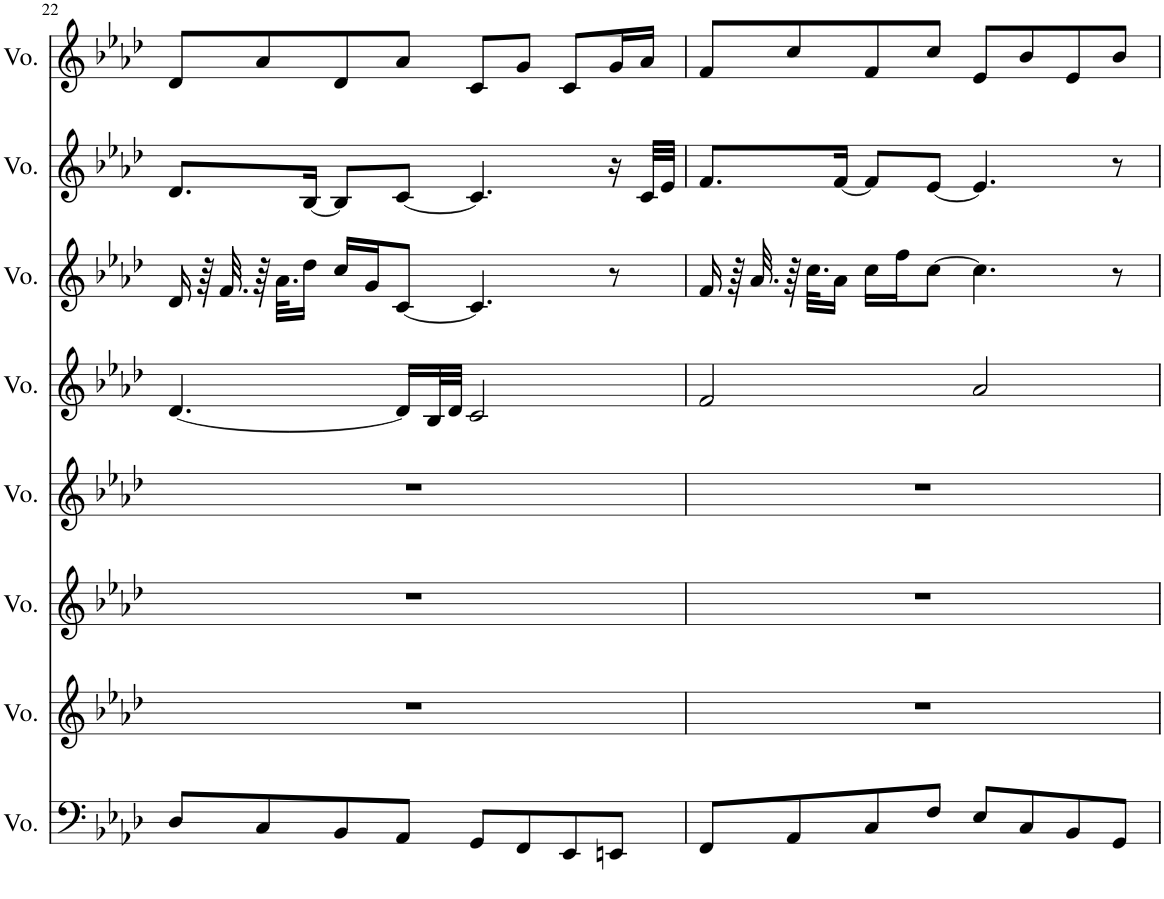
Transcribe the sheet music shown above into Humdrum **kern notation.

**kern	**kern	**kern	**kern	**kern	**kern	**kern	**kern
*part8	*part7	*part6	*part5	*part4	*part3	*part2	*part1
*staff8	*staff7	*staff6	*staff5	*staff4	*staff3	*staff2	*staff1
*I"Voice	*I"Voice	*I"Voice	*I"Voice	*I"Voice	*I"Voice	*I"Voice	*I"Voice
*I'Vo.	*I'Vo.	*I'Vo.	*I'Vo.	*I'Vo.	*I'Vo.	*I'Vo.	*I'Vo.
!!LO:PB:g=z
*clefF4	*clefG2	*clefG2	*clefG2	*clefG2	*clefG2	*clefG2	*clefG2
*k[b-e-a-d-]	*k[b-e-a-d-]	*k[b-e-a-d-]	*k[b-e-a-d-]	*k[b-e-a-d-]	*k[b-e-a-d-]	*k[b-e-a-d-]	*k[b-e-a-d-]
*M4/4	*M4/4	*M4/4	*M4/4	*M4/4	*M4/4	*M4/4	*M4/4
=22	=22	=22	=22	=22	=22	=22	=22
8D-/L	1r	1r	1r	[4.d-/	16d-/	8.d-/L	8d-/L
.	.	.	.	.	64r	.	.
.	.	.	.	.	32.f/	.	.
8C/	.	.	.	.	64r	.	8a-/
.	.	.	.	.	32.a-\KLL	.	.
.	.	.	.	.	16dd-\JJ	[16B-/Jk	.
8BB-/	.	.	.	.	16cc/LL	8B-/L]	8d-/
.	.	.	.	.	16g/J	.	.
8AA-/J	.	.	.	16d-/LL]	[8c/J	[8c/J	8a-/J
.	.	.	.	32B-/L	.	.	.
.	.	.	.	32d-/JJJ	.	.	.
8GG/L	.	.	.	2c/	4.c/]	4.c/]	8c/L
8FF/	.	.	.	.	.	.	8g/J
8EE-/	.	.	.	.	.	.	8c/L
8EEn/J	.	.	.	.	8r	16r	16g/L
.	.	.	.	.	.	32c/LLL	16a-/JJ
.	.	.	.	.	.	32e-/JJJ	.
=23	=23	=23	=23	=23	=23	=23	=23
8FF/L	1r	1r	1r	2f/	16f/	8.f/L	8f/L
.	.	.	.	.	64r	.	.
.	.	.	.	.	32.a-/	.	.
8AA-/	.	.	.	.	64r	.	8cc/
.	.	.	.	.	32.cc\KLL	.	.
.	.	.	.	.	16a-\JJ	[16f/Jk	.
8C/	.	.	.	.	16cc\LL	8f/L]	8f/
.	.	.	.	.	16ff\J	.	.
8F/J	.	.	.	.	[8cc\J	[8e-/J	8cc/J
8E-/L	.	.	.	2a-/	4.cc\]	4.e-/]	8e-/L
8C/	.	.	.	.	.	.	8b-/
8BB-/	.	.	.	.	.	.	8e-/
8GG/J	.	.	.	.	8r	8r	8b-/J
=	=	=	=	=	=	=	=
*-	*-	*-	*-	*-	*-	*-	*-
